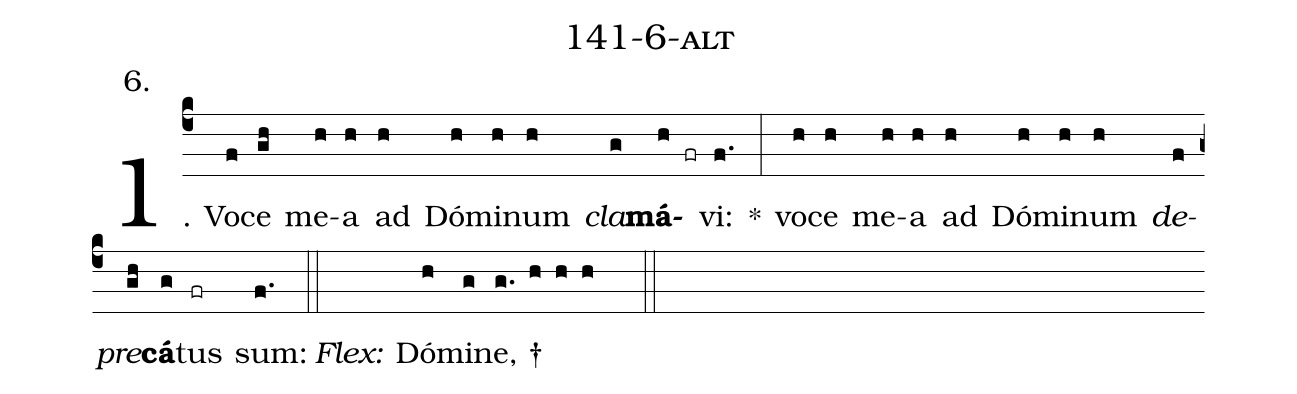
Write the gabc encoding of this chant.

name: 141-6-alt;
annotation: 6.;
%%
(c4)1. Vo(f)ce(gh) me(h)a(h) ad(h) Dó(h)mi(h)num(h) <i>cla</i>(g)<b>má</b>(h fr)vi:(f.) *(:) vo(h)ce(h) me(h)a(h) ad(h) Dó(h)mi(h)num(h) <i>de</i>(f)<i>pre</i>(gh)<b>cá</b>(g)tus(fr) sum:(f.) (::)
<i>Flex:</i>()  Dó(h)mi(g)ne, †(g. h h h  ::)
